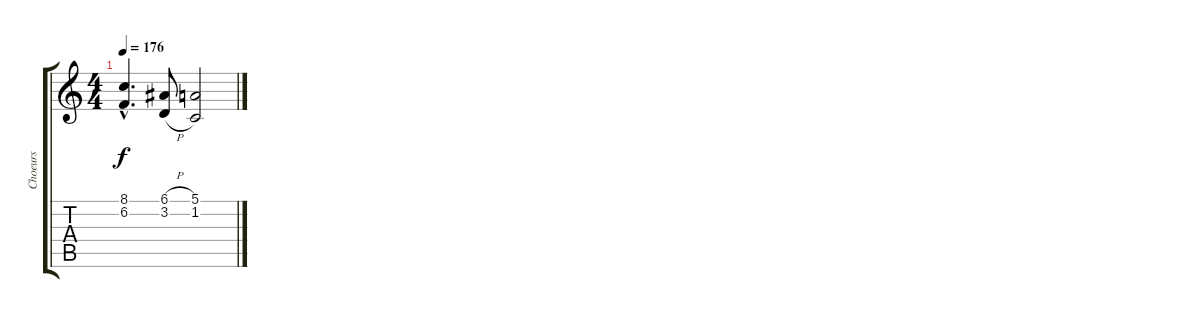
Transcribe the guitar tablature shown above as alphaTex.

\track ("Choeurs" "Choeurs") {instrument lead1square}
\staff {score tabs}
\tuning (E4 B3 G3 D3 A2 E2) {hide}
\ts (4 4)
\tempo 176
\clef g2
\ks c
(8.1{hac} 6.2{hac}).4{d dy f} (6.1{h} 3.2{h}).8 (5.1 1.2).2
